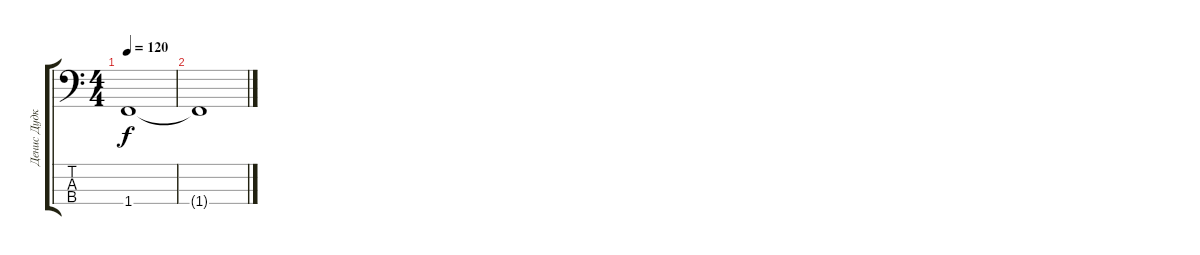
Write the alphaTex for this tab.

\track ("Денис Дудко" "Денис Дудк") {instrument electricbassfinger}
\staff {score tabs}
\tuning (G2 D2 A1 E1) {hide}
\ts (4 4)
\tempo 120
\clef f4
\ks c
1.4.1{dy f} |
1.4{t}.1
